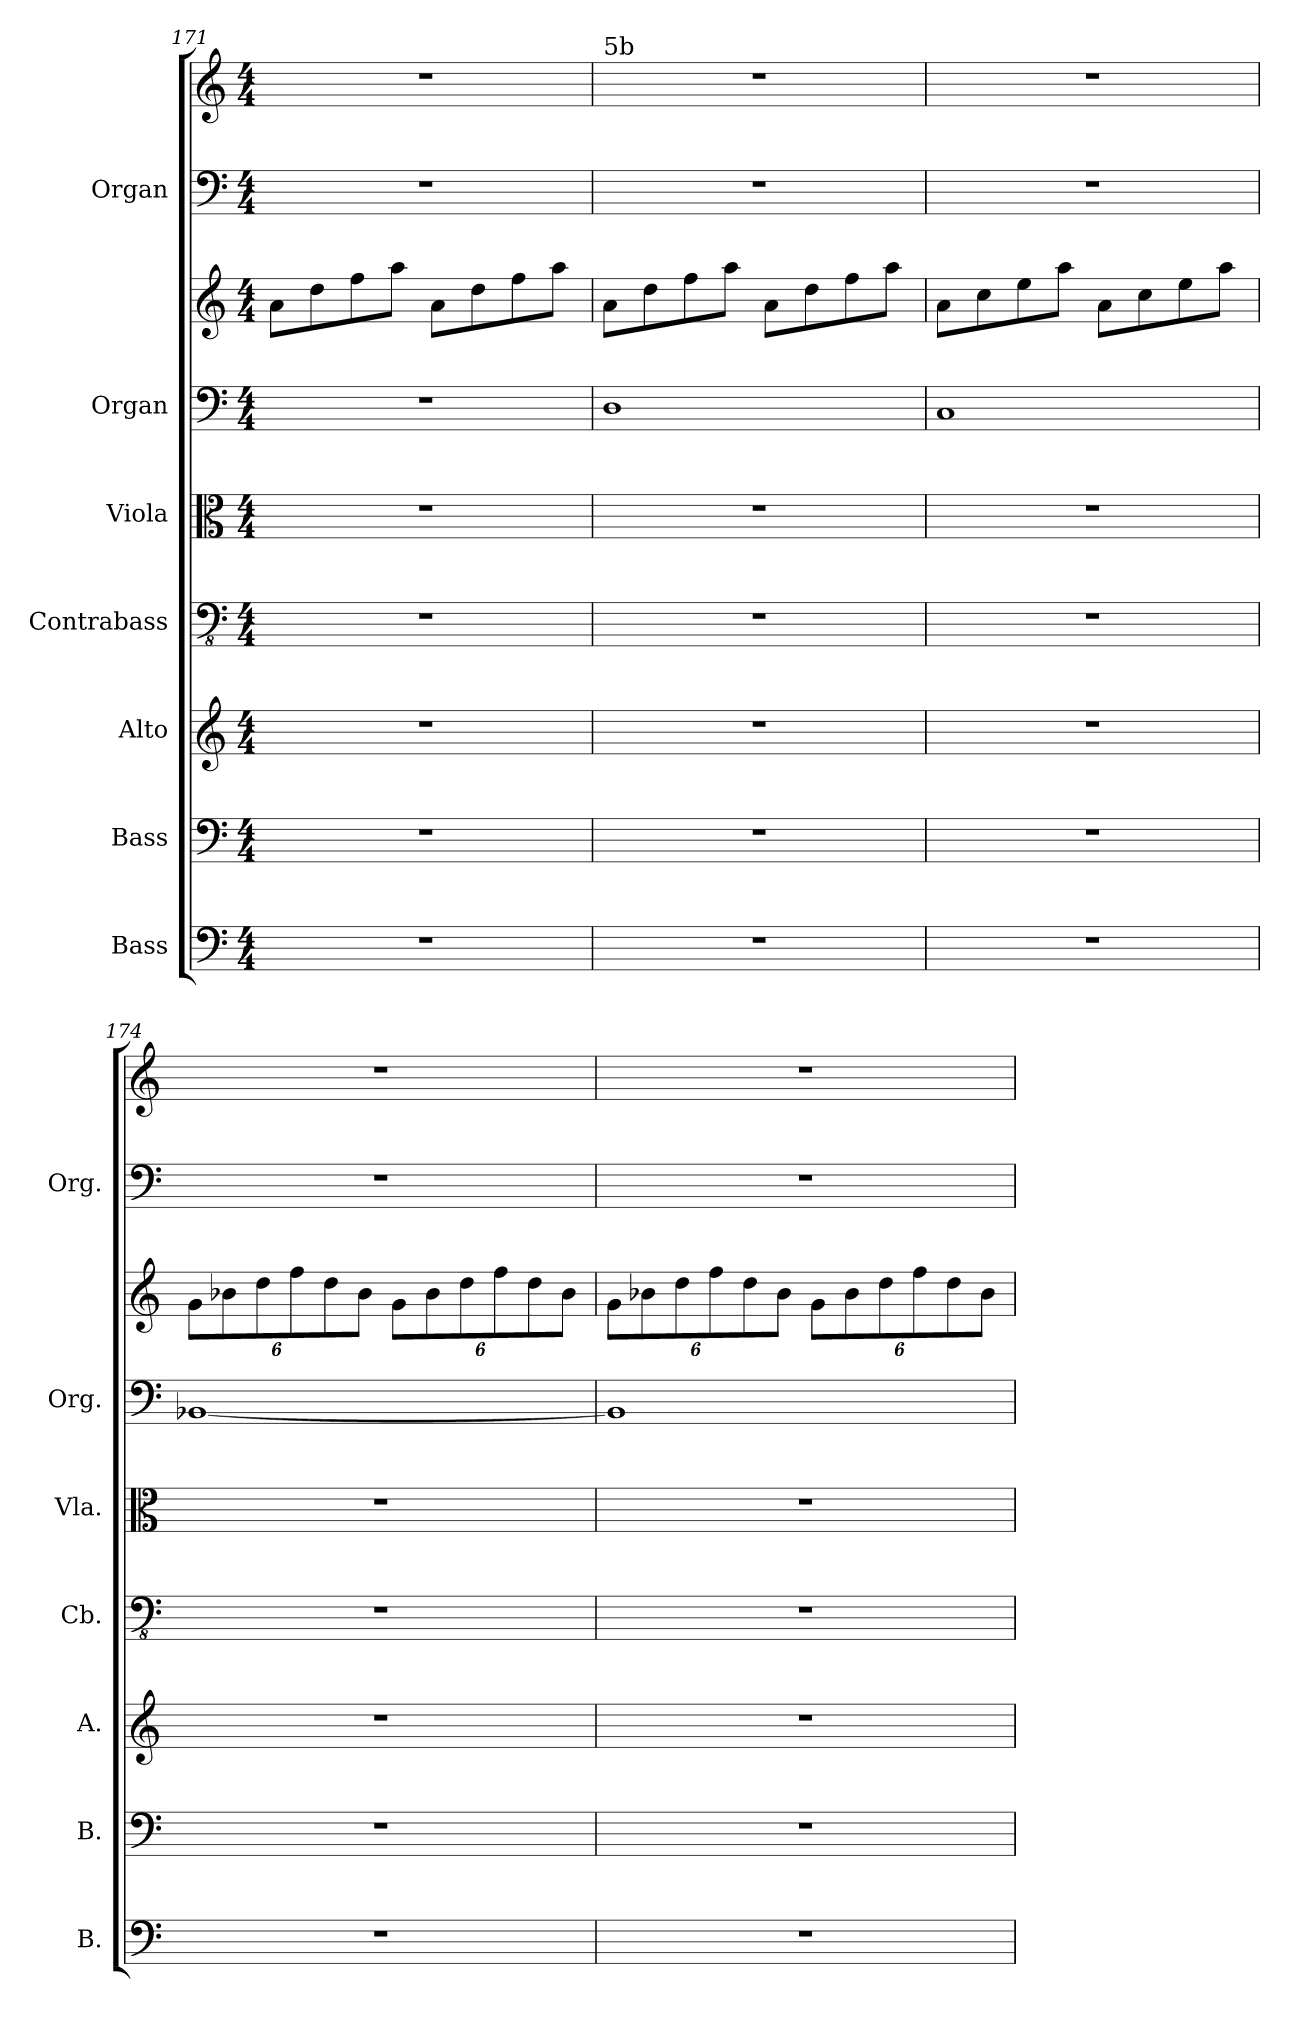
**kern	**kern	**kern	**kern	**kern	**kern	**kern	**kern	**kern
*part7	*part6	*part5	*part4	*part3	*part2	*part2	*part1	*part1
*staff9	*staff8	*staff7	*staff6	*staff5	*staff4	*staff3	*staff2	*staff1
*I"Bass	*I"Bass	*I"Alto	*I"Contrabass	*I"Viola	*I"Organ	*	*I"Organ	*
*I'B.	*I'B.	*I'A.	*I'Cb.	*I'Vla.	*I'Org.	*	*I'Org.	*
*clefF4	*clefF4	*clefG2	*clefFv4	*clefC3	*clefF4	*clefG2	*clefF4	*clefG2
*	*	*	*ITrd7c12	*	*	*	*	*
*k[]	*k[]	*k[]	*k[]	*k[]	*k[]	*k[]	*k[]	*k[]
*M4/4	*M4/4	*M4/4	*M4/4	*M4/4	*M4/4	*M4/4	*M4/4	*M4/4
=171	=171	=171	=171	=171	=171	=171	=171	=171
1r	1r	1r	1r	1r	1r	8a\L	1r	1r
.	.	.	.	.	.	8dd\	.	.
.	.	.	.	.	.	8ff\	.	.
.	.	.	.	.	.	8aa\J	.	.
.	.	.	.	.	.	8a\L	.	.
.	.	.	.	.	.	8dd\	.	.
.	.	.	.	.	.	8ff\	.	.
.	.	.	.	.	.	8aa\J	.	.
=172	=172	=172	=172	=172	=172	=172	=172	=172
!	!	!	!	!	!	!	!	!LO:TX:a:t=5b
1r	1r	1r	1r	1r	1D	8a\L	1r	1r
.	.	.	.	.	.	8dd\	.	.
.	.	.	.	.	.	8ff\	.	.
.	.	.	.	.	.	8aa\J	.	.
.	.	.	.	.	.	8a\L	.	.
.	.	.	.	.	.	8dd\	.	.
.	.	.	.	.	.	8ff\	.	.
.	.	.	.	.	.	8aa\J	.	.
=173	=173	=173	=173	=173	=173	=173	=173	=173
1r	1r	1r	1r	1r	1C	8a\L	1r	1r
.	.	.	.	.	.	8cc\	.	.
.	.	.	.	.	.	8ee\	.	.
.	.	.	.	.	.	8aa\J	.	.
.	.	.	.	.	.	8a\L	.	.
.	.	.	.	.	.	8cc\	.	.
.	.	.	.	.	.	8ee\	.	.
.	.	.	.	.	.	8aa\J	.	.
!!LO:PB:g=z
=174	=174	=174	=174	=174	=174	=174	=174	=174
*	*	*	*	*	*	*Xbrackettup	*	*
1r	1r	1r	1r	1r	[1BB-X	12g\L	1r	1r
.	.	.	.	.	.	12b-X\	.	.
.	.	.	.	.	.	12dd\	.	.
.	.	.	.	.	.	12ff\	.	.
.	.	.	.	.	.	12dd\	.	.
.	.	.	.	.	.	12b-\J	.	.
.	.	.	.	.	.	12g\L	.	.
.	.	.	.	.	.	12b-\	.	.
.	.	.	.	.	.	12dd\	.	.
.	.	.	.	.	.	12ff\	.	.
.	.	.	.	.	.	12dd\	.	.
.	.	.	.	.	.	12b-\J	.	.
=175	=175	=175	=175	=175	=175	=175	=175	=175
1r	1r	1r	1r	1r	1BB-]	12g\L	1r	1r
.	.	.	.	.	.	12b-X\	.	.
.	.	.	.	.	.	12dd\	.	.
.	.	.	.	.	.	12ff\	.	.
.	.	.	.	.	.	12dd\	.	.
.	.	.	.	.	.	12b-\J	.	.
.	.	.	.	.	.	12g\L	.	.
.	.	.	.	.	.	12b-\	.	.
.	.	.	.	.	.	12dd\	.	.
.	.	.	.	.	.	12ff\	.	.
.	.	.	.	.	.	12dd\	.	.
.	.	.	.	.	.	12b-\J	.	.
=	=	=	=	=	=	=	=	=
*-	*-	*-	*-	*-	*-	*-	*-	*-
